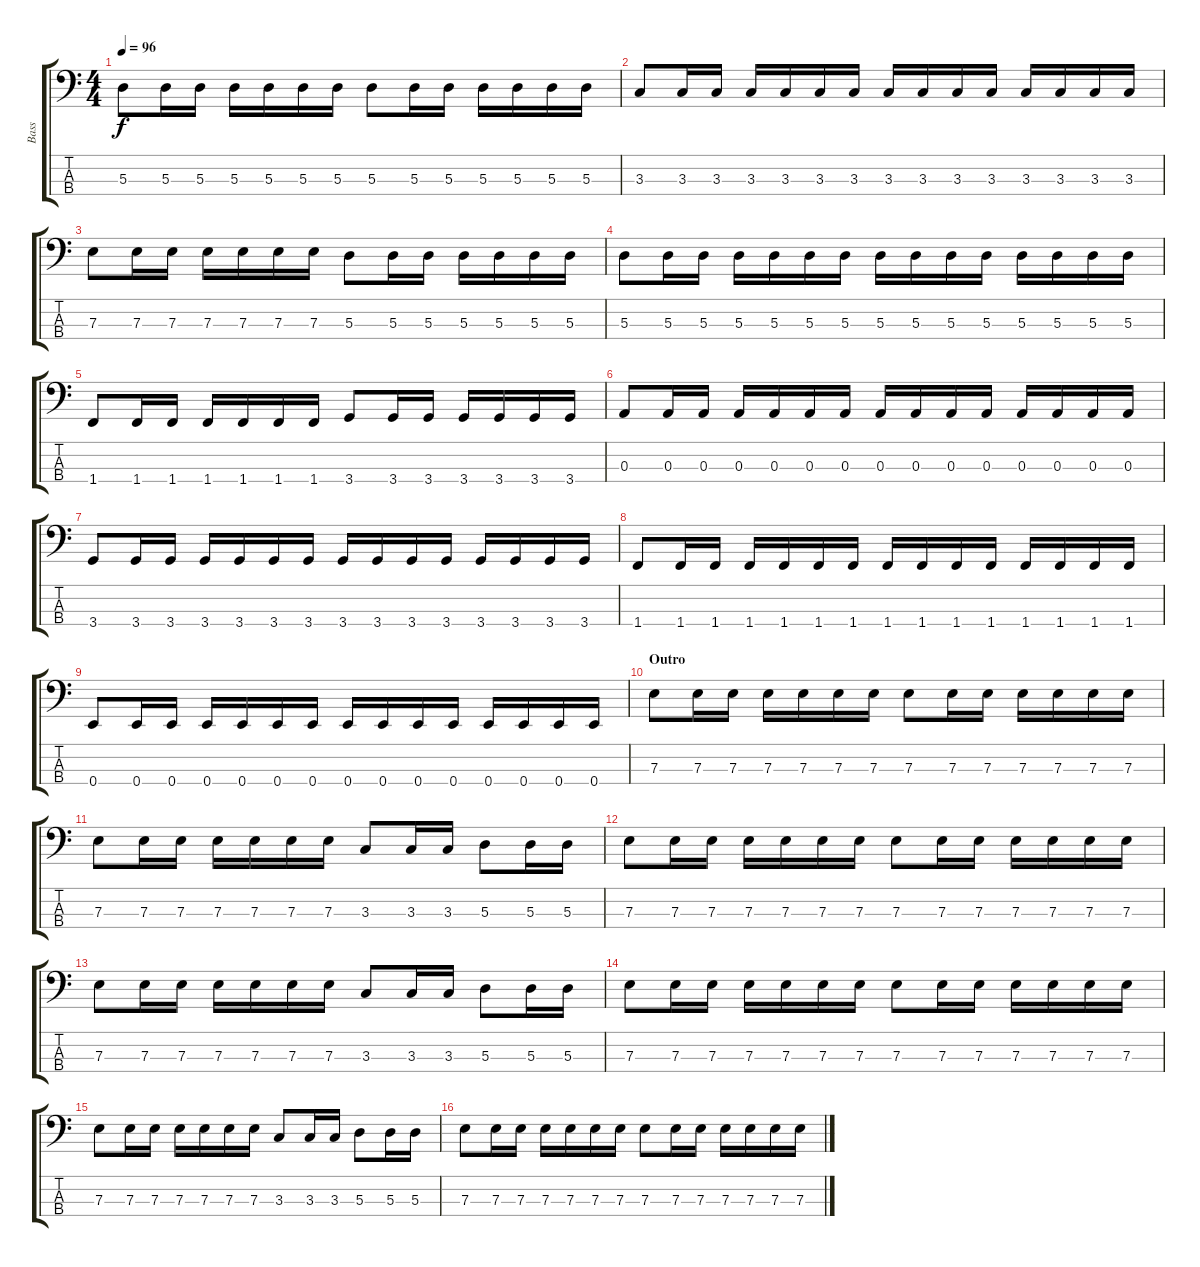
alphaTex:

\track ("Bass" "Bass") {instrument electricbassfinger}
\staff {score tabs}
\tuning (G2 D2 A1 E1) {hide}
\ts (4 4)
\tempo 96
\clef f4
\ks c
5.3.8{dy f} 5.3.16 5.3.16 5.3.16 5.3.16 5.3.16 5.3.16 5.3.8 5.3.16 5.3.16 5.3.16 5.3.16 5.3.16 5.3.16 |
3.3.8 3.3.16 3.3.16 3.3.16 3.3.16 3.3.16 3.3.16 3.3.16 3.3.16 3.3.16 3.3.16 3.3.16 3.3.16 3.3.16 3.3.16 |
7.3.8 7.3.16 7.3.16 7.3.16 7.3.16 7.3.16 7.3.16 5.3.8 5.3.16 5.3.16 5.3.16 5.3.16 5.3.16 5.3.16 |
5.3.8 5.3.16 5.3.16 5.3.16 5.3.16 5.3.16 5.3.16 5.3.16 5.3.16 5.3.16 5.3.16 5.3.16 5.3.16 5.3.16 5.3.16 |
1.4.8 1.4.16 1.4.16 1.4.16 1.4.16 1.4.16 1.4.16 3.4.8 3.4.16 3.4.16 3.4.16 3.4.16 3.4.16 3.4.16 |
0.3.8 0.3.16 0.3.16 0.3.16 0.3.16 0.3.16 0.3.16 0.3.16 0.3.16 0.3.16 0.3.16 0.3.16 0.3.16 0.3.16 0.3.16 |
3.4.8 3.4.16 3.4.16 3.4.16 3.4.16 3.4.16 3.4.16 3.4.16 3.4.16 3.4.16 3.4.16 3.4.16 3.4.16 3.4.16 3.4.16 |
1.4.8 1.4.16 1.4.16 1.4.16 1.4.16 1.4.16 1.4.16 1.4.16 1.4.16 1.4.16 1.4.16 1.4.16 1.4.16 1.4.16 1.4.16 |
0.4.8 0.4.16 0.4.16 0.4.16 0.4.16 0.4.16 0.4.16 0.4.16 0.4.16 0.4.16 0.4.16 0.4.16 0.4.16 0.4.16 0.4.16 |
\section ("" "Outro")
7.3.8 7.3.16 7.3.16 7.3.16 7.3.16 7.3.16 7.3.16 7.3.8 7.3.16 7.3.16 7.3.16 7.3.16 7.3.16 7.3.16 |
7.3.8 7.3.16 7.3.16 7.3.16 7.3.16 7.3.16 7.3.16 3.3.8 3.3.16 3.3.16 5.3.8 5.3.16 5.3.16 |
7.3.8 7.3.16 7.3.16 7.3.16 7.3.16 7.3.16 7.3.16 7.3.8 7.3.16 7.3.16 7.3.16 7.3.16 7.3.16 7.3.16 |
7.3.8 7.3.16 7.3.16 7.3.16 7.3.16 7.3.16 7.3.16 3.3.8 3.3.16 3.3.16 5.3.8 5.3.16 5.3.16 |
7.3.8 7.3.16 7.3.16 7.3.16 7.3.16 7.3.16 7.3.16 7.3.8 7.3.16 7.3.16 7.3.16 7.3.16 7.3.16 7.3.16 |
7.3.8 7.3.16 7.3.16 7.3.16 7.3.16 7.3.16 7.3.16 3.3.8 3.3.16 3.3.16 5.3.8 5.3.16 5.3.16 |
7.3.8 7.3.16 7.3.16 7.3.16 7.3.16 7.3.16 7.3.16 7.3.8 7.3.16 7.3.16 7.3.16 7.3.16 7.3.16 7.3.16
